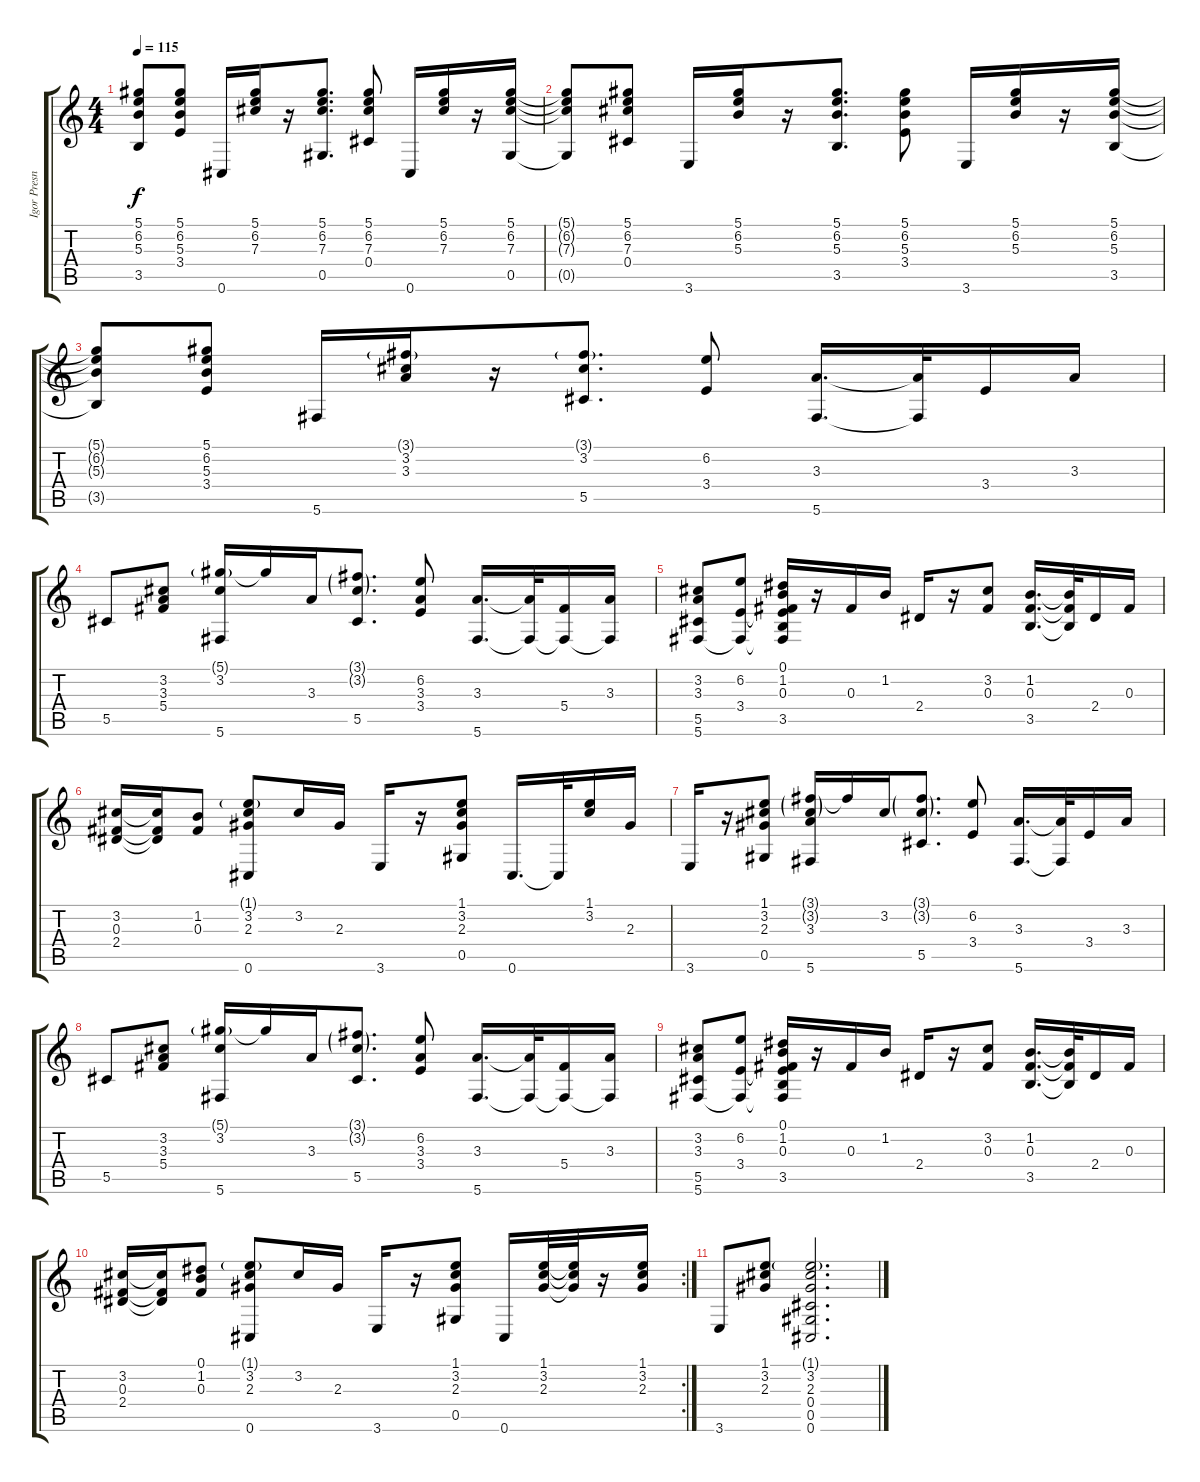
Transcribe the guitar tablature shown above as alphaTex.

\track ("Igor Presnyakov" "Igor Presn") {instrument acousticguitarnylon}
\staff {score tabs}
\tuning (Eb4 Bb3 Gb3 Db3 Ab2 Db2) {hide}
\ts (4 4)
\tempo 115
\clef g2
\ks c
(5.1{t} 6.2{t} 5.3{t} 3.5{t}).8{dy f} (5.1 6.2 5.3 3.4).8 0.6.16 (5.1 6.2 7.3).16 r.16 (5.1 6.2 7.3 0.5).8{d} (5.1 6.2 7.3 0.4).8 0.6.16 (5.1 6.2 7.3).16 r.16 (5.1 6.2 7.3 0.5).16 |
(5.1{t} 6.2{t} 7.3{t} 0.5{t}).8 (5.1 6.2 7.3 0.4).8 3.6.16 (5.1 6.2 5.3).16 r.16 (5.1 6.2 5.3 3.5).8{d} (5.1 6.2 5.3 3.4).8 3.6.16 (5.1 6.2 5.3).16 r.16 (5.1 6.2 5.3 3.5).16 |
(5.1{t} 6.2{t} 5.3{t} 3.5{t}).8 (5.1 6.2 5.3 3.4).8 5.6.16 (3.1{g} 3.2 3.3).16 r.16 (3.1{g} 3.2 5.5).8{d} (6.2 3.4).8 (3.3 5.6).16{d} (3.3{t} 5.6{t}).32 3.4.16 3.3.16 |
5.5.8 (3.2 3.3 5.4).8 (5.1{g} 3.2 5.6).16 5.1{t}.16 3.3.16 (3.1{g} 3.2{g} 5.5).8{d} (6.2 3.3 3.4).8 (3.3 5.6).16{d} (3.3{t} 5.6{t}).32 (5.4 5.6{t}).16 (3.3 5.6{t}).16 |
(3.2 3.3 5.5 5.6).8 (6.2 3.4 5.6{t}).8 (0.1 1.2 0.3 3.4{t} 3.5 5.6{t}).16 r.16 0.3.16 1.2.16 2.4.16 r.16 (3.2 0.3).8 (1.2 0.3 3.5).16{d} (1.2{t} 0.3{t} 3.5{t}).32 2.4.16 0.3.16 |
(3.2 0.3 2.4).16 (3.2{t} 0.3{t} 2.4{t}).16 (1.2 0.3).8 (1.1{g} 3.2 2.3 0.6).8 3.2.16 2.3.16 3.6.16 r.16 (1.1 3.2 2.3 0.5).8 0.6.16{d} 0.6{t}.32 (1.1 3.2).16 2.3.16 |
3.6.16 r.16 (1.1 3.2 2.3 0.5).8 (3.1{g} 3.2{g} 3.3 5.6).16 3.1{t}.16 3.2.16 (3.1{g} 3.2{g} 5.5).8{d} (6.2 3.4).8 (3.3 5.6).16{d} (3.3{t} 5.6{t}).32 3.4.16 3.3.16 |
5.5.8 (3.2 3.3 5.4).8 (5.1{g} 3.2 5.6).16 5.1{t}.16 3.3.16 (3.1{g} 3.2{g} 5.5).8{d} (6.2 3.3 3.4).8 (3.3 5.6).16{d} (3.3{t} 5.6{t}).32 (5.4 5.6{t}).16 (3.3 5.6{t}).16 |
(3.2 3.3 5.5 5.6).8 (6.2 3.4 5.6{t}).8 (0.1 1.2 0.3 3.4{t} 3.5 5.6{t}).16 r.16 0.3.16 1.2.16 2.4.16 r.16 (3.2 0.3).8 (1.2 0.3 3.5).16{d} (1.2{t} 0.3{t} 3.5{t}).32 2.4.16 0.3.16 |
\rc 2
(3.2 0.3 2.4).16 (3.2{t} 0.3{t} 2.4{t}).16 (0.1 1.2 0.3).8 (1.1{g} 3.2 2.3 0.6).8 3.2.16 2.3.16 3.6.16 r.16 (1.1 3.2 2.3 0.5).8 0.6.16 (1.1 3.2 2.3).32 (1.1{t} 3.2{t} 2.3{t}).32 r.16 (1.1 3.2 2.3).16 |
3.6.8 (1.1 3.2 2.3).8 (1.1{g} 3.2 2.3 0.4 0.5 0.6).2{d}
